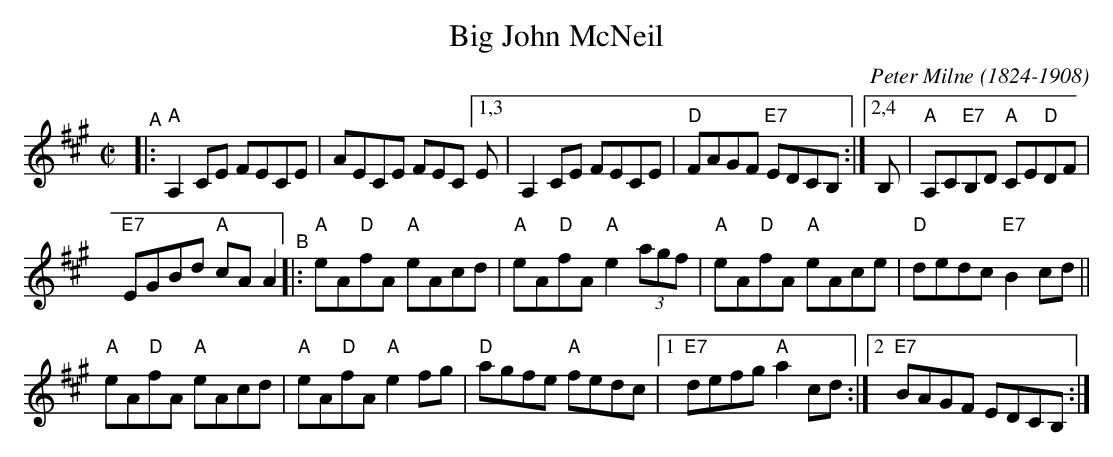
X:1
T: Big John McNeil
C: Peter Milne (1824-1908)
M: C|
L: 1/8
K: A
"^A"\
|:"A"A,2CE FECE | AECE FEC [1,3 E | A,2CE FECE | "D"FAGF "E7"EDCB, :|[2,4 B, | "A"A,C"E7"B,D "A"CE"D"DF |
"E7"EGBd "A"cAA2  "^B"|: "A"eA"D"fA "A"eAcd | "A"eA"D"fA "A"e2 (3agf | "A"eA"D"fA "A"eAce | "D"dedc "E7"B2cd ||
"A"eA"D"fA "A"eAcd | "A"eA"D"fA "A"e2fg | "D"agfe "A"fedc |1 "E7"defg "A"a2cd :|2 "E7"BAGF EDCB, :|
